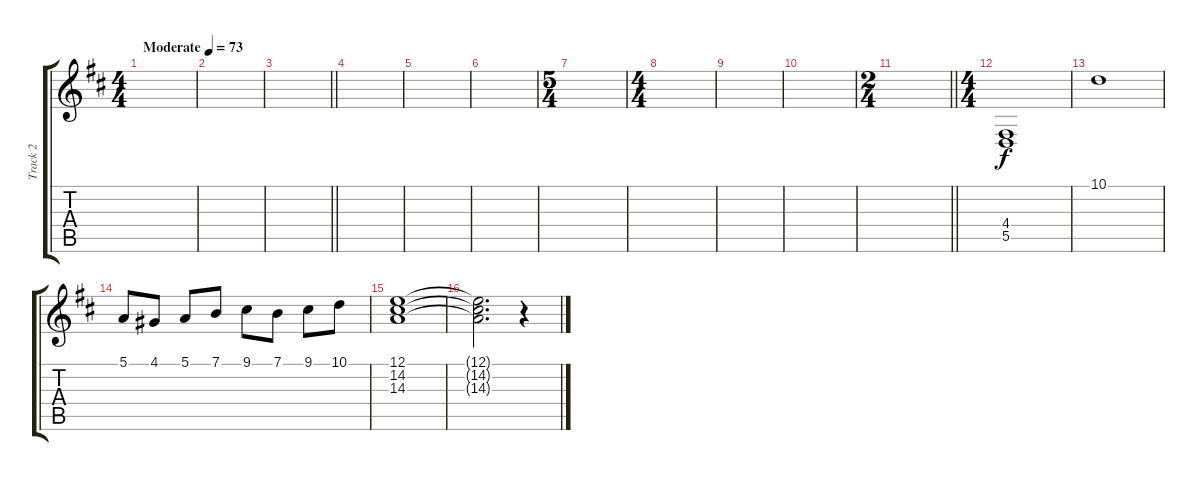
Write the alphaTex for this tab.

\track ("Track 2" "Track 2") {instrument choiraahs}
\staff {score tabs}
\tuning (E4 B3 G3 D3 A2 E2) {hide}
\ts (4 4)
\tempo (73 "Moderate")
\clef g2
\ks d
|
|
\barLineRight lightlight
|
|
|
|
\ts (5 4)
|
\ts (4 4)
|
|
|
\ts (2 4)
\barLineRight lightlight
|
\ts (4 4)
(4.4 5.5).1 |
10.1.1 |
5.1.8 4.1.8 5.1.8 7.1.8 9.1.8 7.1.8 9.1.8 10.1.8 |
(12.1 14.2 14.3).1 |
(12.1{t} 14.2{t} 14.3{t}).2{d} r.4
